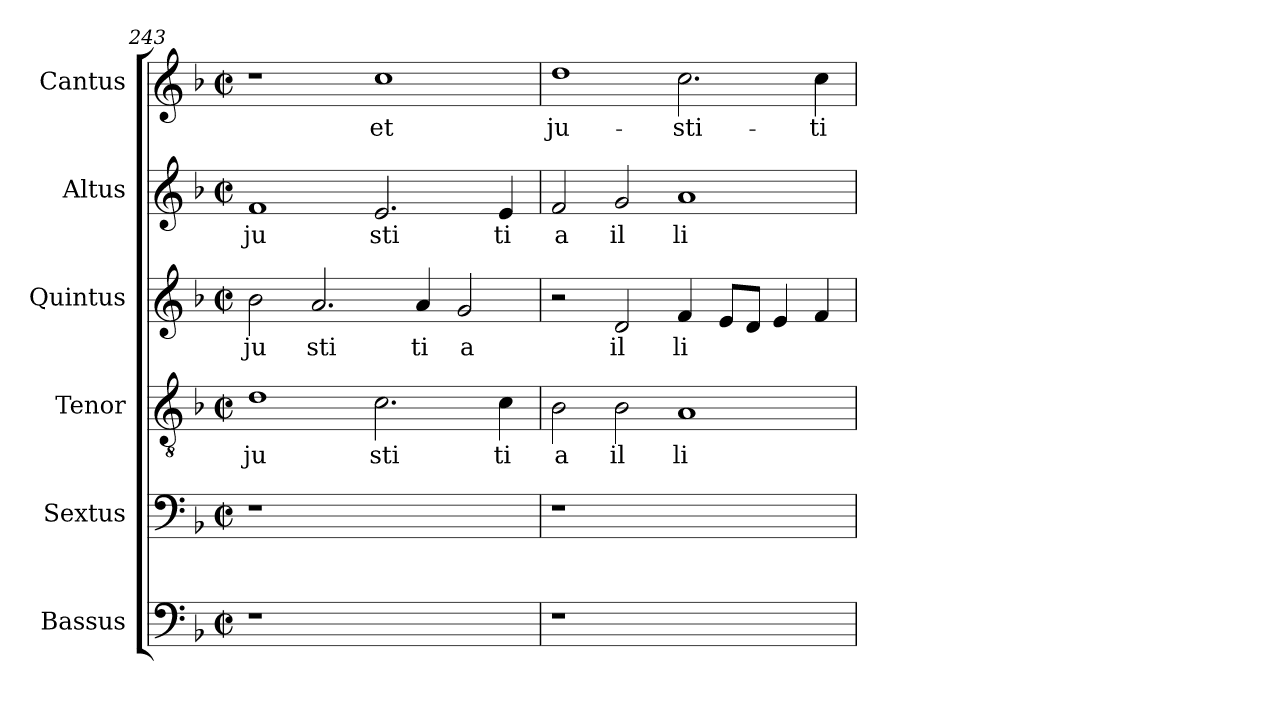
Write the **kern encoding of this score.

**kern	**kern	**kern	**text	**kern	**text	**kern	**text	**kern	**text
*part6	*part5	*part4	*part4	*part3	*part3	*part2	*part2	*part1	*part1
*staff6	*staff5	*staff4	*staff4	*staff3	*staff3	*staff2	*staff2	*staff1	*staff1
*I"Bassus	*I"Sextus	*I"Tenor	*	*I"Quintus	*	*I"Altus	*	*I"Cantus	*
*I'Bassus	*I'Sextus	*I'Tenor	*	*I'Quintus	*	*I'Altus	*	*I'Cantus	*
*clefF4	*clefF4	*clefGv2	*	*clefG2	*	*clefG2	*	*clefG2	*
*k[b-]	*k[b-]	*k[b-]	*	*k[b-]	*	*k[b-]	*	*k[b-]	*
*F:	*F:	*F:	*	*F:	*	*F:	*	*F:	*
*M2/2	*M2/2	*M2/2	*	*M2/2	*	*M2/2	*	*M2/2	*
*met(c|)	*met(c|)	*met(c|)	*	*met(c|)	*	*met(c|)	*	*met(c|)	*
=243	=243	=243	=243	=243	=243	=243	=243	=243	=243
!	!	!	!LO:LY:b:cj	!	!LO:LY:b:cj	!	!LO:LY:b:cj	!	!
1r	1r	1d	ju	2b-\	ju	1f	ju	1r	.
!	!	!	!	!	!LO:LY:b:cj	!	!	!	!
.	.	.	.	2.a/	sti	.	.	.	.
!	!	!	!LO:LY:b:cj	!	!	!	!LO:LY:b:cj	!	!LO:LY:b:cj
1ryy	1ryy	2.c\	sti	.	.	2.e/	sti	1cc	et
!	!	!	!	!	!LO:LY:b:cj	!	!	!	!
.	.	.	.	4a/	ti	.	.	.	.
!	!	!	!	!	!LO:LY:b:cj	!	!	!	!
.	.	.	.	2g/	a	.	.	.	.
!	!	!	!LO:LY:b:cj	!	!	!	!LO:LY:b:cj	!	!
.	.	4c\	ti	.	.	4e/	ti	.	.
=244	=244	=244	=244	=244	=244	=244	=244	=244	=244
!	!	!	!LO:LY:b:cj	!	!	!	!LO:LY:b:cj	!	!LO:LY:b:cj
1r	1r	2B-\	a	2r	.	2f/	a	1dd	ju-
!	!	!	!LO:LY:b:cj	!	!LO:LY:b:cj	!	!LO:LY:b:cj	!	!
.	.	2B-\	il	2d/	il	2g/	il	.	.
!	!	!	!LO:LY:b:cj	!	!LO:LY:b:cj	!	!LO:LY:b:cj	!	!LO:LY:b:cj
1ryy	1ryy	1A	li	4f/	li	1a	li	2.cc\	-sti-
!	!	!	!	!	!LO:LY:b:cj	!	!	!	!
.	.	.	.	8e/L	.	.	.	.	.
!	!	!	!	!	!LO:LY:b:cj	!	!	!	!
.	.	.	.	8d/J	.	.	.	.	.
!	!	!	!	!	!LO:LY:b:cj	!	!	!	!
.	.	.	.	4e/	.	.	.	.	.
!	!	!	!	!	!LO:LY:b:cj	!	!	!	!LO:LY:b:cj
.	.	.	.	4f/	.	.	.	4cc\	-ti-
=	=	=	=	=	=	=	=	=	=
*-	*-	*-	*-	*-	*-	*-	*-	*-	*-
